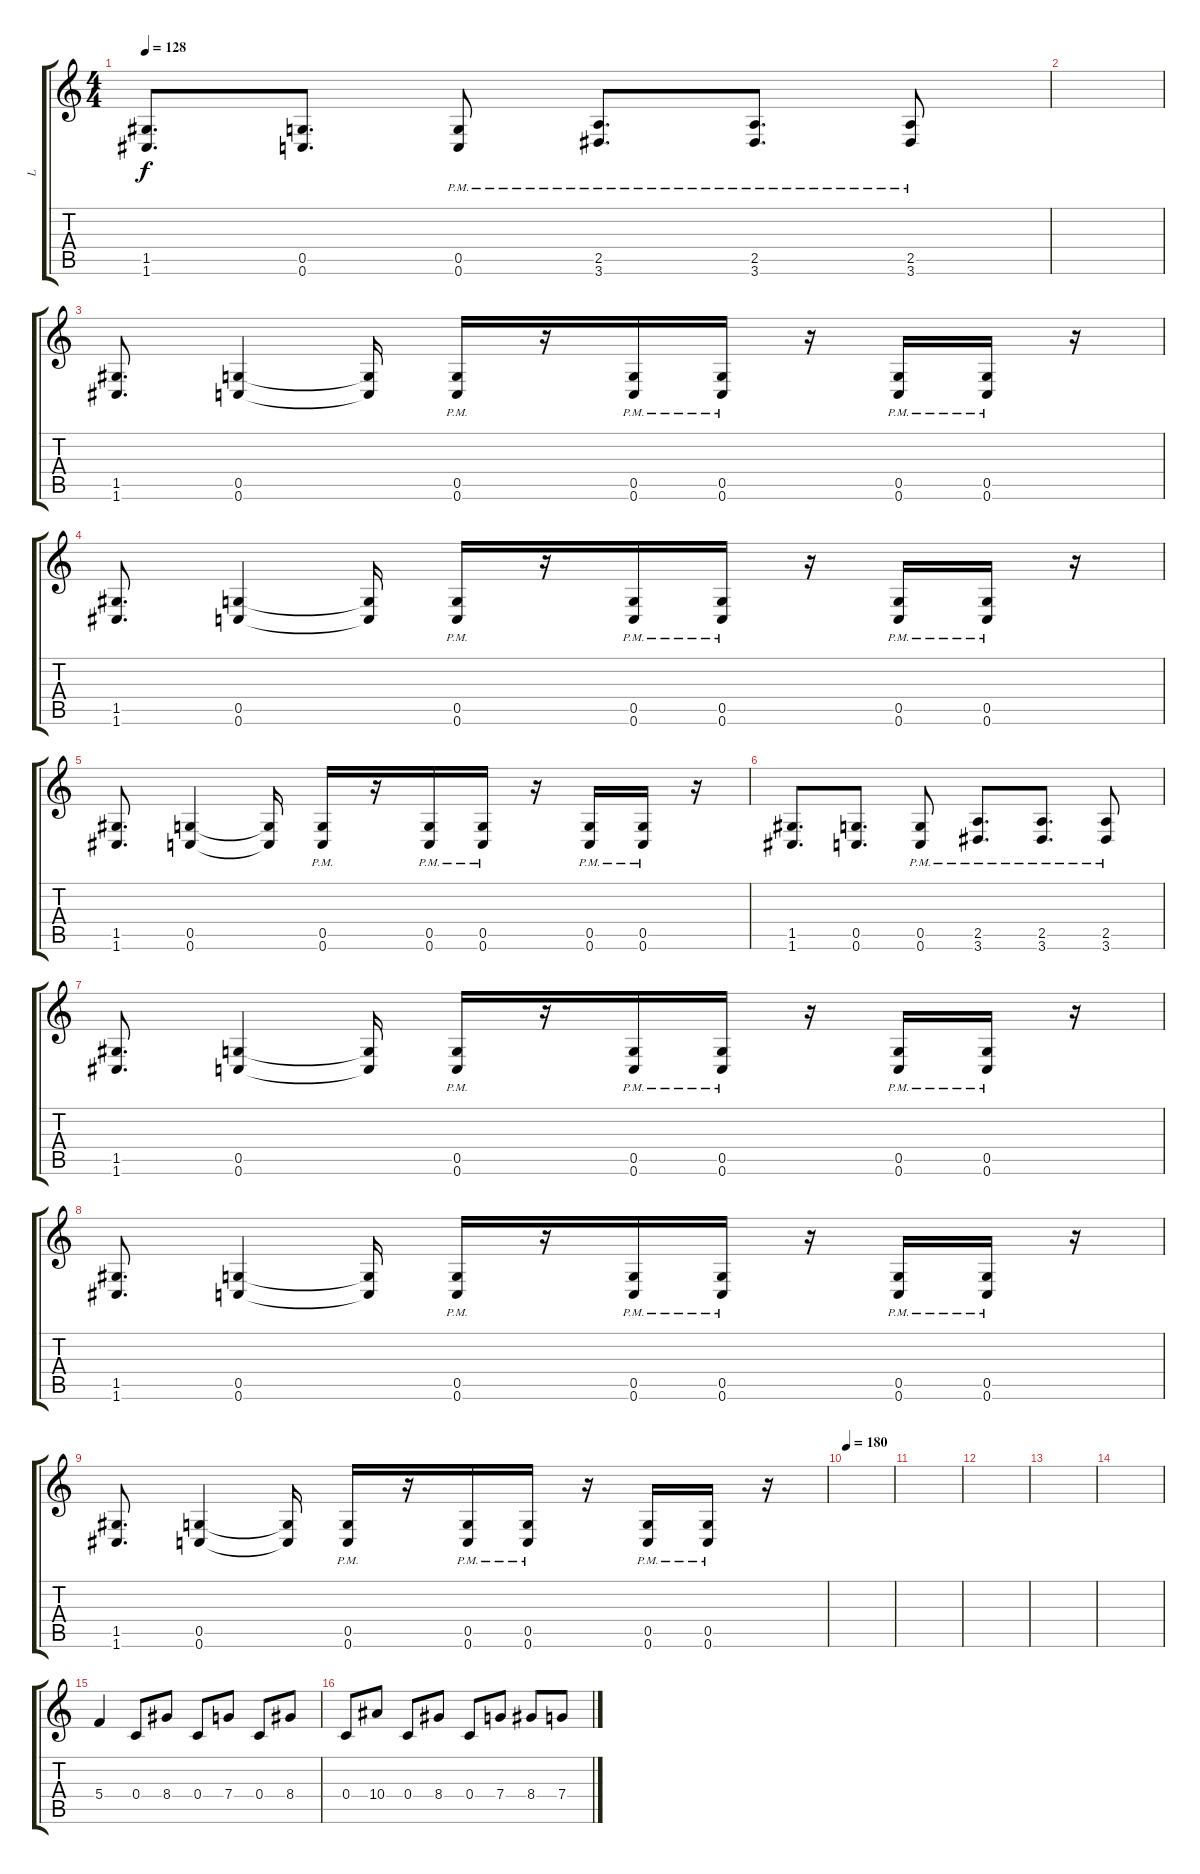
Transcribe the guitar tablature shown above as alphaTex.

\track ("L" "L") {instrument overdrivenguitar}
\staff {score tabs}
\tuning (D4 A3 F3 C3 G2 C2) {hide}
\ts (4 4)
\tempo 128
\clef g2
\ks c
(1.5 1.6).8{d dy f} (0.5 0.6).8{d} (0.5{pm} 0.6{pm}).8 (2.5{pm} 3.6{pm}).8{d} (2.5{pm} 3.6{pm}).8{d} (2.5{pm} 3.6{pm}).8 |
|
(1.5 1.6).8{d} (0.5 0.6).4 (0.5{t} 0.6{t}).16 (0.5{pm} 0.6{pm}).16 r.16 (0.5{pm} 0.6{pm}).16 (0.5{pm} 0.6{pm}).16 r.16 (0.5{pm} 0.6{pm}).16 (0.5{pm} 0.6{pm}).16 r.16 |
(1.5 1.6).8{d} (0.5 0.6).4 (0.5{t} 0.6{t}).16 (0.5{pm} 0.6{pm}).16 r.16 (0.5{pm} 0.6{pm}).16 (0.5{pm} 0.6{pm}).16 r.16 (0.5{pm} 0.6{pm}).16 (0.5{pm} 0.6{pm}).16 r.16 |
(1.5 1.6).8{d} (0.5 0.6).4 (0.5{t} 0.6{t}).16 (0.5{pm} 0.6{pm}).16 r.16 (0.5{pm} 0.6{pm}).16 (0.5{pm} 0.6{pm}).16 r.16 (0.5{pm} 0.6{pm}).16 (0.5{pm} 0.6{pm}).16 r.16 |
(1.5 1.6).8{d} (0.5 0.6).8{d} (0.5{pm} 0.6{pm}).8 (2.5{pm} 3.6{pm}).8{d} (2.5{pm} 3.6{pm}).8{d} (2.5{pm} 3.6{pm}).8 |
(1.5 1.6).8{d} (0.5 0.6).4 (0.5{t} 0.6{t}).16 (0.5{pm} 0.6{pm}).16 r.16 (0.5{pm} 0.6{pm}).16 (0.5{pm} 0.6{pm}).16 r.16 (0.5{pm} 0.6{pm}).16 (0.5{pm} 0.6{pm}).16 r.16 |
(1.5 1.6).8{d} (0.5 0.6).4 (0.5{t} 0.6{t}).16 (0.5{pm} 0.6{pm}).16 r.16 (0.5{pm} 0.6{pm}).16 (0.5{pm} 0.6{pm}).16 r.16 (0.5{pm} 0.6{pm}).16 (0.5{pm} 0.6{pm}).16 r.16 |
(1.5 1.6).8{d} (0.5 0.6).4 (0.5{t} 0.6{t}).16 (0.5{pm} 0.6{pm}).16 r.16 (0.5{pm} 0.6{pm}).16 (0.5{pm} 0.6{pm}).16 r.16 (0.5{pm} 0.6{pm}).16 (0.5{pm} 0.6{pm}).16 r.16 |
\tempo 180
|
|
|
|
|
5.4.4{instrument overdrivenguitar} 0.4.8 8.4.8 0.4.8 7.4.8 0.4.8 8.4.8 |
0.4.8 10.4.8 0.4.8 8.4.8 0.4.8 7.4.8 8.4.8 7.4.8
